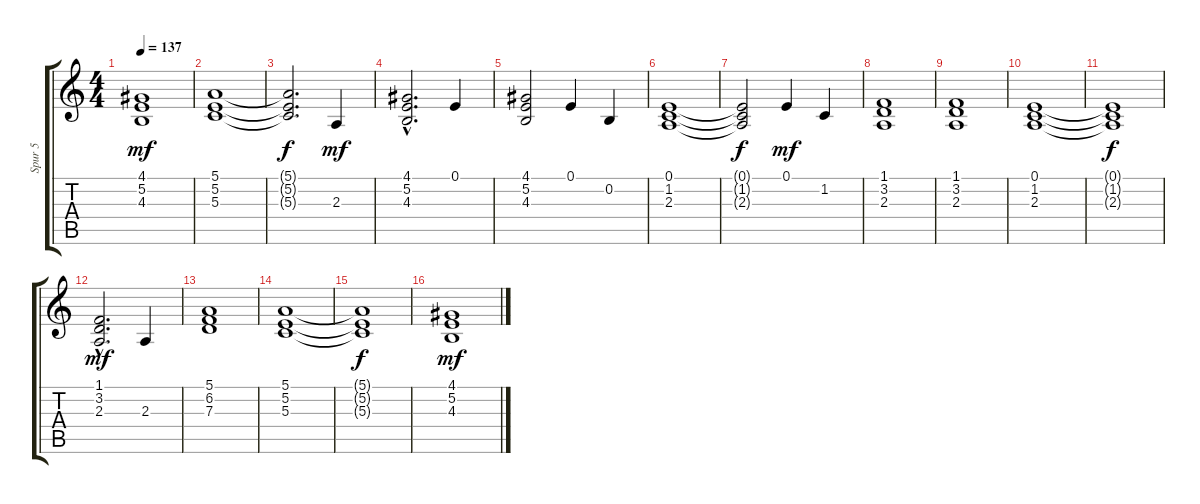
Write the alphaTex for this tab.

\track ("Spur 5" "Spur 5") {instrument acousticgrandpiano}
\staff {score tabs}
\tuning (E4 B3 G3 D3 A2 E2) {hide}
\ts (4 4)
\tempo 137
\clef g2
\ks c
(4.1 5.2 4.3).1{dy mf} |
(5.1 5.2 5.3).1 |
(5.1{t} 5.2{t} 5.3{t}).2{d dy f} 2.3.4{dy mf} |
(4.1 5.2{hac} 4.3).2{d} 0.1.4 |
(4.1 5.2 4.3).2 0.1.4 0.2.4 |
(0.1 1.2 2.3).1 |
(0.1{t} 1.2{t} 2.3{t}).2{dy f} 0.1.4{dy mf} 1.2.4 |
(1.1 3.2 2.3).1 |
(1.1 3.2 2.3).1 |
(0.1 1.2 2.3).1 |
(0.1{t} 1.2{t} 2.3{t}).1{dy f} |
(1.1 3.2 2.3{hac}).2{d dy mf} 2.3.4 |
(5.1 6.2 7.3).1 |
(5.1 5.2 5.3).1 |
(5.1{t} 5.2{t} 5.3{t}).1{dy f} |
(4.1 5.2 4.3).1{dy mf}
